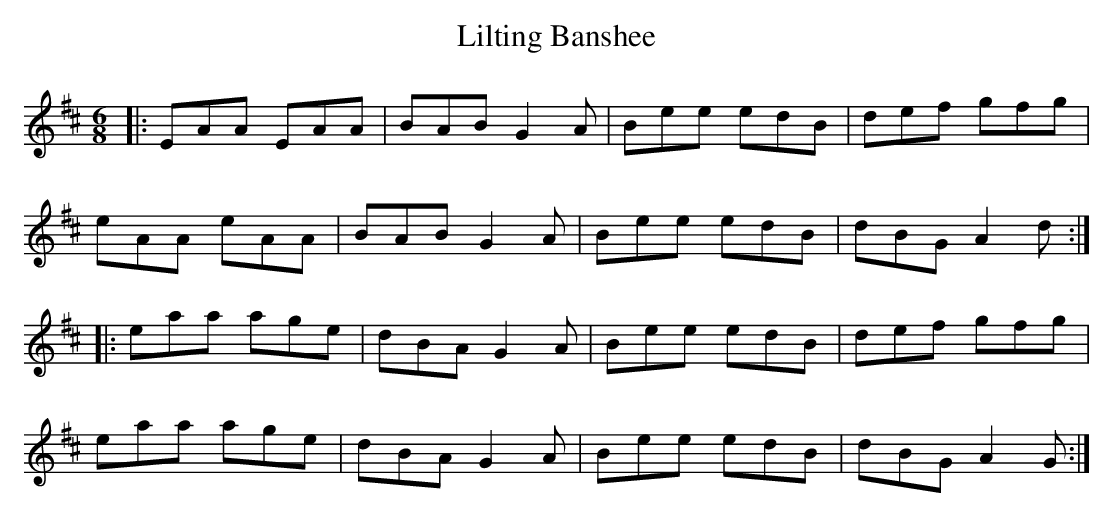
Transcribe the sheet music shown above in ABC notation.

X:1
T:Lilting Banshee
M:6/8
L:1/8
K:D
|:EAA EAA|BAB G2A|Bee edB|def gfg|
eAA eAA|BAB G2A|Bee edB|dBG A2d:|
|:eaa age|dBA G2A|Bee edB|def gfg|
eaa age|dBA G2A|Bee edB|dBG A2G:|]
